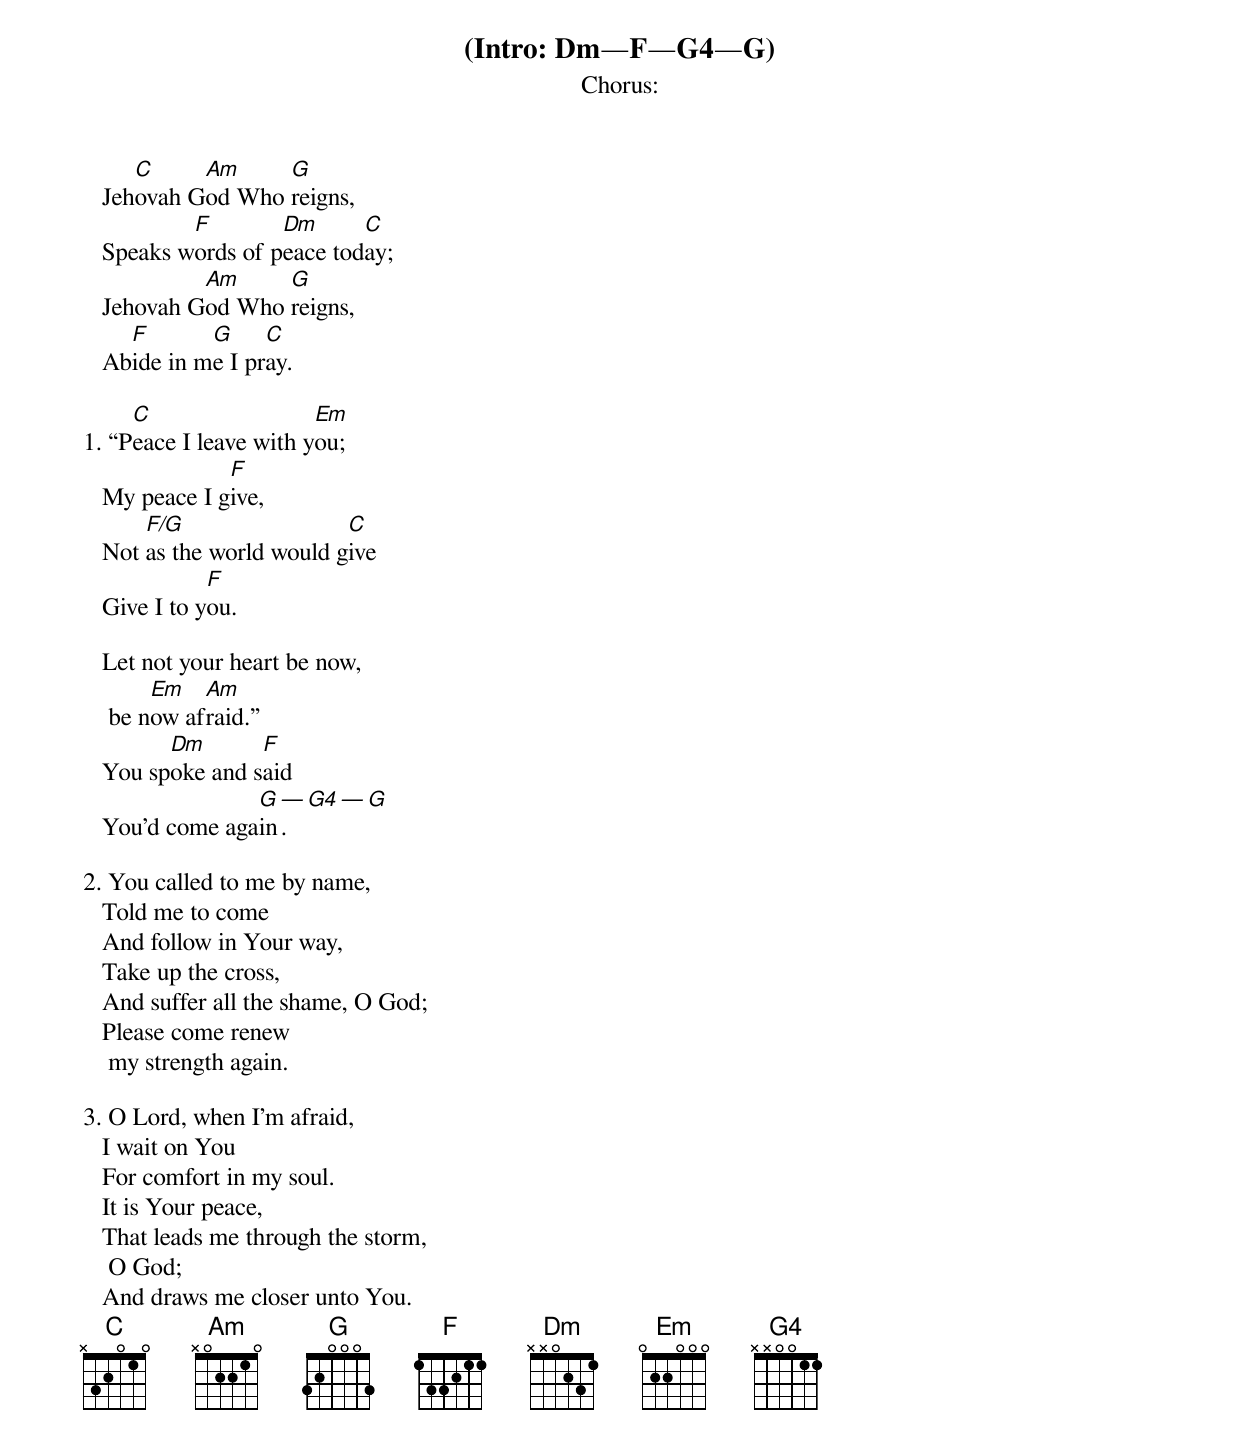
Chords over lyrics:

(Intro: Dm—F—G4—G)
Chorus:
      C     Am     G
   Jehovah God Who reigns,
           F        Dm      C
   Speaks words of peace today;
            Am     G
   Jehovah God Who reigns,
     F       G     C
   Abide in me I pray.

     C                  Em
1. “Peace I leave with you;
               F
   My peace I give,
       F/G                 C
   Not as the world would give
              F
   Give I to you.

   Let not your heart be now,
        Em   Am
    be now afraid.”
         Dm       F
   You spoke and said
                 G — G4 — G
   You’d come again.

2. You called to me by name,
   Told me to come
   And follow in Your way,
   Take up the cross,
   And suffer all the shame, O God;
   Please come renew
    my strength again.

3. O Lord, when I’m afraid,
   I wait on You
   For comfort in my soul.
   It is Your peace,
   That leads me through the storm,
    O God;
   And draws me closer unto You.
